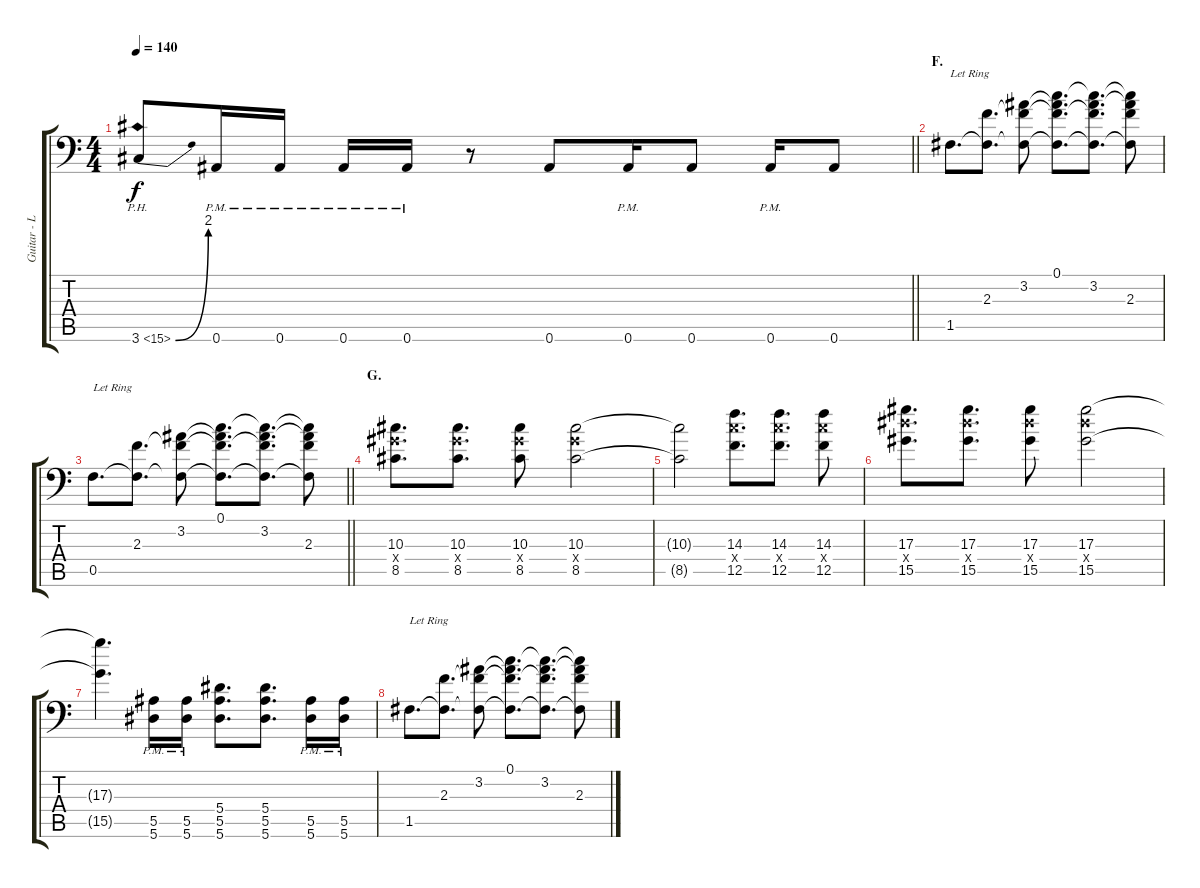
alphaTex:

\track ("Guitar - Left" "Guitar - L") {instrument distortionguitar}
\staff {score tabs}
\tuning (C4 G3 Eb3 Bb2 F2 Bb1) {hide}
\ts (4 4)
\tempo 140
\clef f4
\barLineRight lightlight
\ks c
3.6{be (bend 0 0 60 8) ph 12}.8{dy f instrument guitarharmonics} 0.6{pm}.16{instrument distortionguitar} 0.6{pm}.16 0.6{pm}.16 0.6{pm}.16 r.8 0.6.8 0.6{pm}.16 0.6.8 0.6{pm}.16 0.6.8 |
\section ("" "F.")
1.5.8{d txt "Let Ring" volume 12 instrument overdrivenguitar} (2.3 1.5{t}).8{d} (3.2 2.3{t} 1.5{t}).8 (0.1 3.2{t} 2.3{t} 1.5{t}).8{d} (0.1{t} 3.2 2.3{t} 1.5{t}).8{d} (0.1{t} 3.2{t} 2.3 1.5{t}).8 |
\barLineRight lightlight
0.5.8{d txt "Let Ring"} (2.3 0.5{t}).8{d} (3.2 2.3{t} 0.5{t}).8 (0.1 3.2{t} 2.3{t} 0.5{t}).8{d} (0.1{t} 3.2 2.3{t} 0.5{t}).8{d} (0.1{t} 3.2{t} 2.3 0.5{t}).8 |
\section ("" "G.")
(10.3 10.4{x} 8.5).8{d volume 14 instrument distortionguitar} (10.3 10.4{x} 8.5).8{d} (10.3 10.4{x} 8.5).8 (10.3 10.4{x} 8.5).2 |
(10.3{t} 8.5{t}).2 (14.3 14.4{x} 12.5).8{d} (14.3 14.4{x} 12.5).8{d} (14.3 14.4{x} 12.5).8 |
(17.3 17.4{x} 15.5).8{d} (17.3 17.4{x} 15.5).8{d} (17.3 17.4{x} 15.5).8 (17.3 17.4{x} 15.5).2 |
(17.3{t} 15.5{t}).4{d} (5.5{pm} 5.6{pm}).16 (5.5{pm} 5.6{pm}).16 (5.4 5.5 5.6).8{d} (5.4 5.5 5.6).8{d} (5.5{pm} 5.6{pm}).16 (5.5{pm} 5.6{pm}).16 |
1.5.8{d txt "Let Ring"} (2.3 1.5{t}).8{d} (3.2 2.3{t} 1.5{t}).8 (0.1 3.2{t} 2.3{t} 1.5{t}).8{d} (0.1{t} 3.2 2.3{t} 1.5{t}).8{d} (0.1{t} 3.2{t} 2.3 1.5{t}).8
